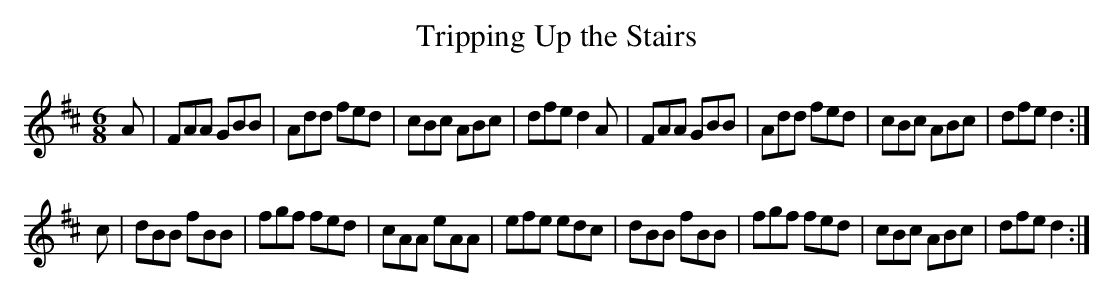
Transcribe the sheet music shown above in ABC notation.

X:1
T:Tripping Up the Stairs
M:6/8
L:1/8
K:D
A|FAA GBB|Add fed|cBc ABc|dfe d2A|FAA GBB|Add fed|cBc ABc|dfe d2:|
c|dBB fBB|fgf fed|cAA eAA|efe edc|dBB fBB|fgf fed|cBc ABc|dfe d2:|
